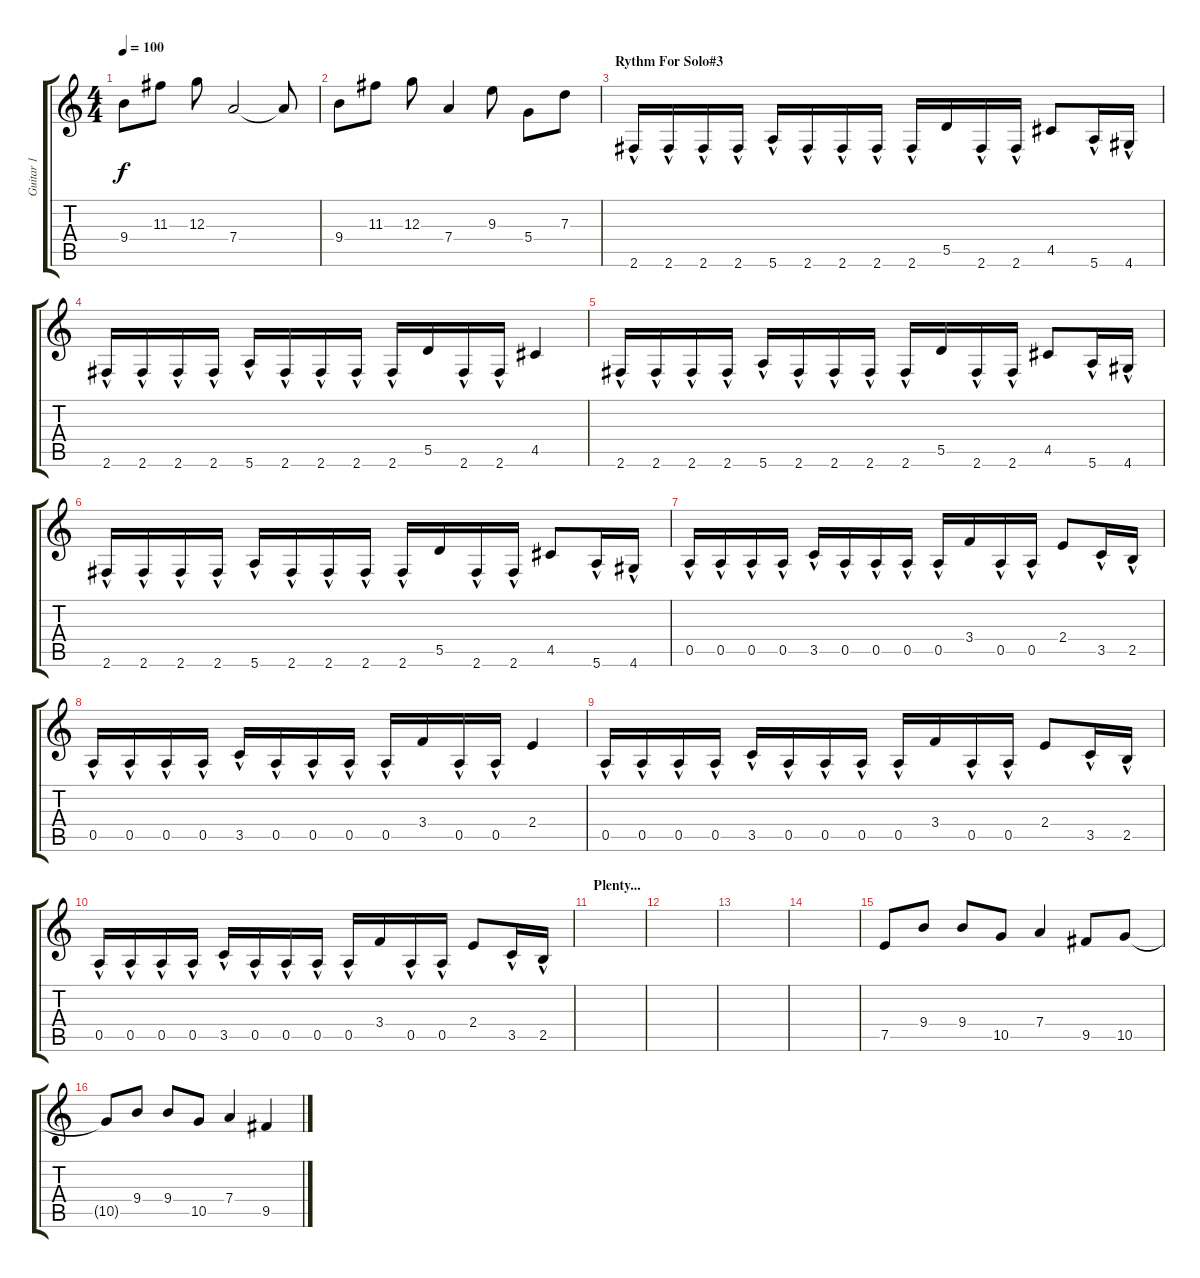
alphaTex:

\track ("Guitar 1" "Guitar 1") {instrument distortionguitar}
\staff {score tabs}
\tuning (E4 B3 G3 D3 A2 E2) {hide}
\ts (4 4)
\tempo 100
\clef g2
\ks c
9.4.8{dy f} 11.3.8 12.3.8 7.4.2 7.4{t}.8 |
9.4.8 11.3.8 12.3.8 7.4.4 9.3.8 5.4.8 7.3.8 |
\section ("" "Rythm For Solo#3")
2.6{hac}.16 2.6{hac}.16 2.6{hac}.16 2.6{hac}.16 5.6{hac}.16 2.6{hac}.16 2.6{hac}.16 2.6{hac}.16 2.6{hac}.16 5.5.16 2.6{hac}.16 2.6{hac}.16 4.5.8 5.6{hac}.16 4.6{hac}.16 |
2.6{hac}.16 2.6{hac}.16 2.6{hac}.16 2.6{hac}.16 5.6{hac}.16 2.6{hac}.16 2.6{hac}.16 2.6{hac}.16 2.6{hac}.16 5.5.16 2.6{hac}.16 2.6{hac}.16 4.5.4 |
2.6{hac}.16 2.6{hac}.16 2.6{hac}.16 2.6{hac}.16 5.6{hac}.16 2.6{hac}.16 2.6{hac}.16 2.6{hac}.16 2.6{hac}.16 5.5.16 2.6{hac}.16 2.6{hac}.16 4.5.8 5.6{hac}.16 4.6{hac}.16 |
2.6{hac}.16 2.6{hac}.16 2.6{hac}.16 2.6{hac}.16 5.6{hac}.16 2.6{hac}.16 2.6{hac}.16 2.6{hac}.16 2.6{hac}.16 5.5.16 2.6{hac}.16 2.6{hac}.16 4.5.8 5.6{hac}.16 4.6{hac}.16 |
0.5{hac}.16 0.5{hac}.16 0.5{hac}.16 0.5{hac}.16 3.5{hac}.16 0.5{hac}.16 0.5{hac}.16 0.5{hac}.16 0.5{hac}.16 3.4.16 0.5{hac}.16 0.5{hac}.16 2.4.8 3.5{hac}.16 2.5{hac}.16 |
0.5{hac}.16 0.5{hac}.16 0.5{hac}.16 0.5{hac}.16 3.5{hac}.16 0.5{hac}.16 0.5{hac}.16 0.5{hac}.16 0.5{hac}.16 3.4.16 0.5{hac}.16 0.5{hac}.16 2.4.4 |
0.5{hac}.16 0.5{hac}.16 0.5{hac}.16 0.5{hac}.16 3.5{hac}.16 0.5{hac}.16 0.5{hac}.16 0.5{hac}.16 0.5{hac}.16 3.4.16 0.5{hac}.16 0.5{hac}.16 2.4.8 3.5{hac}.16 2.5{hac}.16 |
0.5{hac}.16 0.5{hac}.16 0.5{hac}.16 0.5{hac}.16 3.5{hac}.16 0.5{hac}.16 0.5{hac}.16 0.5{hac}.16 0.5{hac}.16 3.4.16 0.5{hac}.16 0.5{hac}.16 2.4.8 3.5{hac}.16 2.5{hac}.16 |
\section ("" "Plenty...")
|
|
|
|
7.5.8 9.4.8 9.4.8 10.5.8 7.4.4 9.5.8 10.5.8 |
10.5{t}.8 9.4.8 9.4.8 10.5.8 7.4.4 9.5.4
